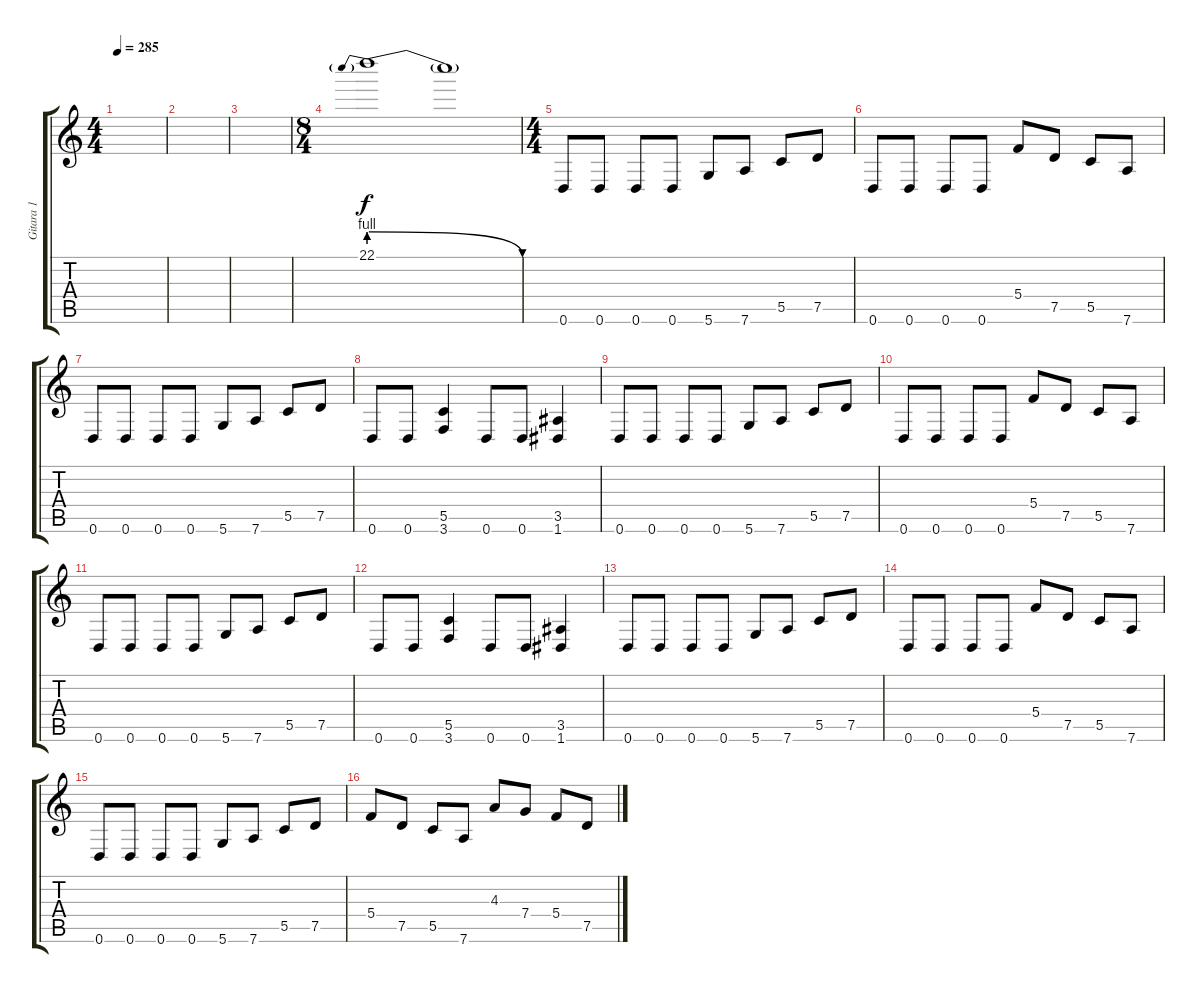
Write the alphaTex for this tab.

\track ("Gitara 1" "Gitara 1") {instrument distortionguitar}
\staff {score tabs}
\tuning (D4 A3 F3 C3 G2 D2) {hide}
\ts (4 4)
\tempo 285
\clef g2
\ks c
|
|
|
\ts (8 4)
22.1{be (prebendrelease 0 4 60 0)}.1 22.1{t}.1 |
\ts (4 4)
0.6.8 0.6.8 0.6.8 0.6.8 5.6.8 7.6.8 5.5.8 7.5.8 |
0.6.8 0.6.8 0.6.8 0.6.8 5.4.8 7.5.8 5.5.8 7.6.8 |
0.6.8 0.6.8 0.6.8 0.6.8 5.6.8 7.6.8 5.5.8 7.5.8 |
0.6.8 0.6.8 (5.5 3.6).4 0.6.8 0.6.8 (3.5 1.6).4 |
0.6.8 0.6.8 0.6.8 0.6.8 5.6.8 7.6.8 5.5.8 7.5.8 |
0.6.8 0.6.8 0.6.8 0.6.8 5.4.8 7.5.8 5.5.8 7.6.8 |
0.6.8 0.6.8 0.6.8 0.6.8 5.6.8 7.6.8 5.5.8 7.5.8 |
0.6.8 0.6.8 (5.5 3.6).4 0.6.8 0.6.8 (3.5 1.6).4 |
0.6.8 0.6.8 0.6.8 0.6.8 5.6.8 7.6.8 5.5.8 7.5.8 |
0.6.8 0.6.8 0.6.8 0.6.8 5.4.8 7.5.8 5.5.8 7.6.8 |
0.6.8 0.6.8 0.6.8 0.6.8 5.6.8 7.6.8 5.5.8 7.5.8 |
5.4.8 7.5.8 5.5.8 7.6.8 4.3.8 7.4.8 5.4.8 7.5.8
